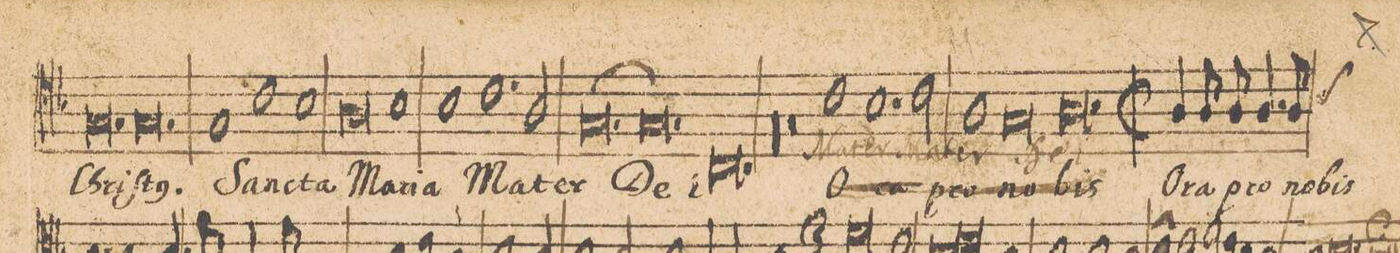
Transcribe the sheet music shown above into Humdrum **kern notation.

**kern	**text	**text
*I"[TENOR.]	*	*
*clefC4	*	*
*k[b-]	*	*
*met(c|)	*	*
*M3/1	*	*
0.G	Chri-	.
=32-	=32-	=32-
0.G	-ſt(us).	.
=33-	=33-	=33-
1G	San-	.
1c	-cta	.
1B-	Ma-	.
=34-	=34-	=34-
0A	-ri	.
1B-	-a	.
=35-	=35-	=35-
1B-	Ma-	.
1.c	-ter	.
2A/	.	.
=36-	=36-	=36-
[>0.G	De-	.
=37-	=37-	=37-
0.G]	.	.
=38-	=38-	=38-
0.C	-i	.
=39-	=39-	=39-
00.r	.	.
=40-	=40-	=40-
=41-	=41-	=41-
0.r	.	.
=42-	=42-	=42-
1c	Ma-	[[O-
1.B-	-ter	-ra
2c\	Ma-	.
=43-	=43-	=43-
1A	-ter	pro
0G	De-	no-
=44-	=44-	=44-
0.A	-i	-bis]]
=45-	=45-	=45-
*M2/1	*	*
*met(c|)	*	*
*mmet(c|)	*	*
4A/	O-	.
8A/	-ra	.
8A/	pro	.
4.A/	no-	.
*custos:B	*	*
8A/	-bis	.
*-	*-	*-
